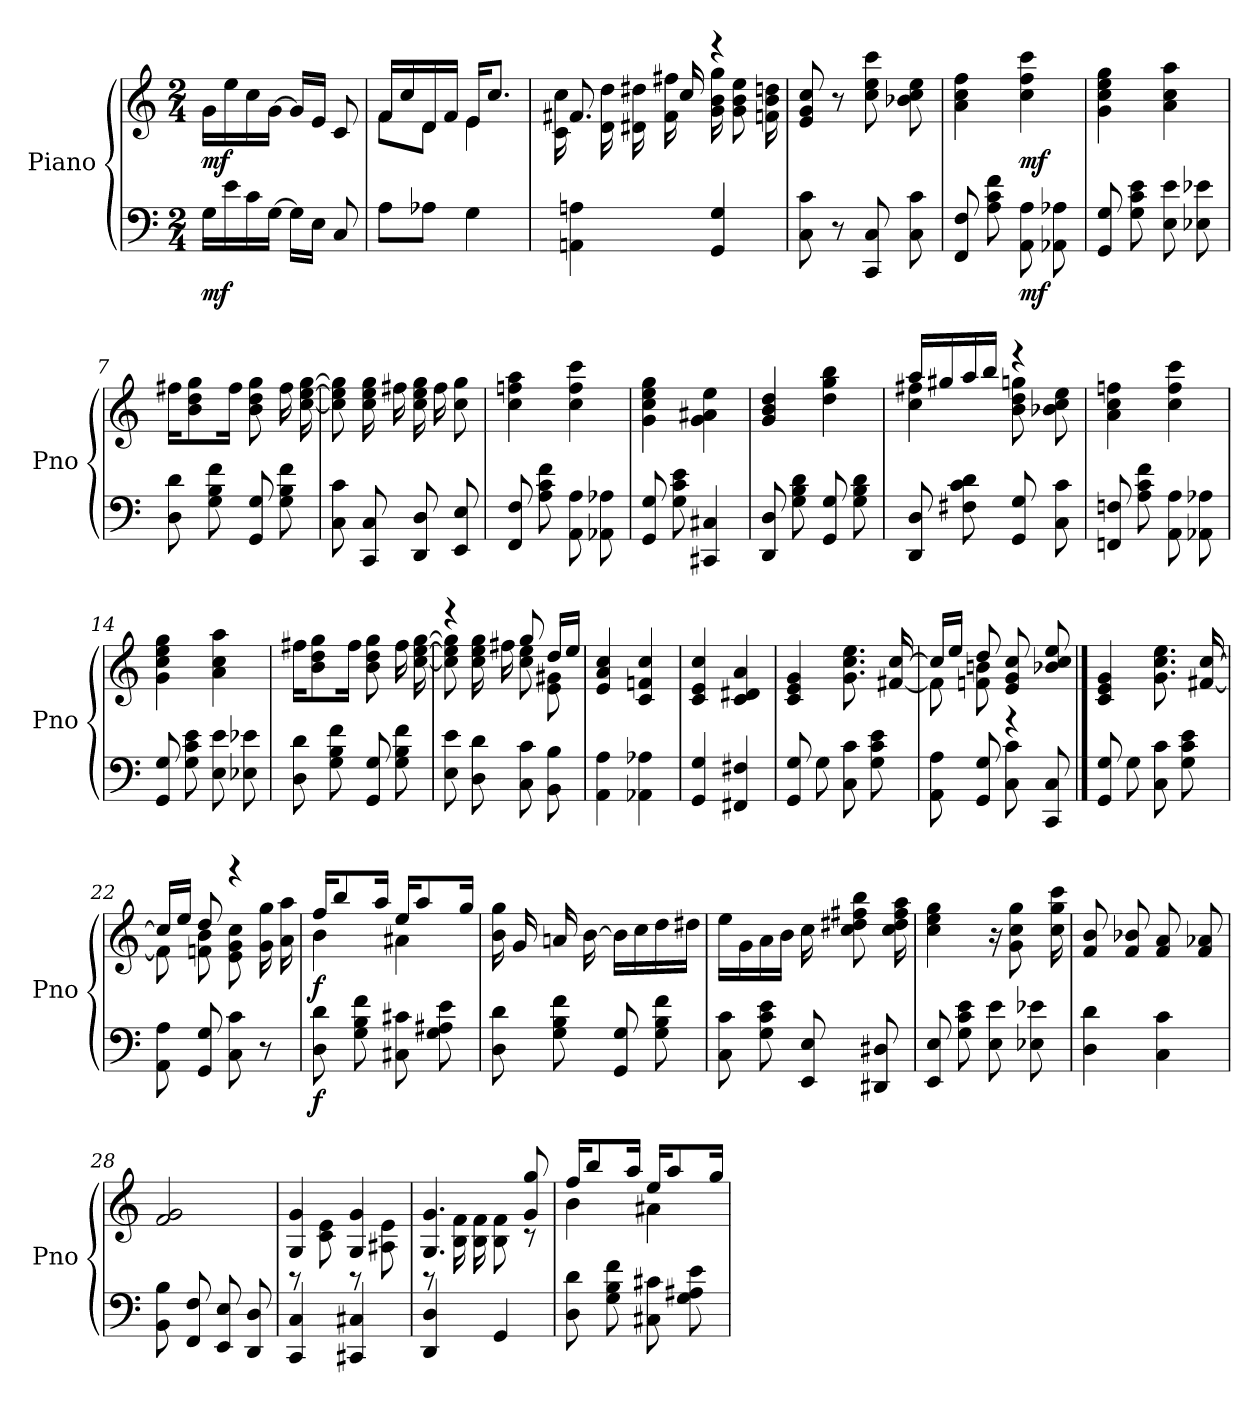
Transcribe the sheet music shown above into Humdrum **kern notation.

**kern	**dynam	**kern	**dynam
*part2	*part2	*part1	*part1
*staff2	*staff2	*staff1	*staff1
*I"Piano	*	*I"Piano	*
*I'Pno	*	*I'Pno	*
*clefF4	*	*clefG2	*
*k[]	*	*k[]	*
*M2/4	*	*M2/4	*
*MM100	*	*MM100	*
=1	=1	=1	=1
!	!LO:DY:b	!	!LO:DY:b
16G\LL	mf	16g\LL	mf
16e\	.	16ee\	.
16c\	.	16cc\	.
[16G\JJ	.	[16g\JJ	.
16G\LL]	.	16g/LL]	.
16E\JJ	.	16e/JJ	.
8C/	.	8c/	.
=2	=2	=2	=2
*	*	*^	*
8A\L	.	16f/LL	8f\L	.
.	.	16cc/	.	.
8A-X\J	.	16d/	8d\J	.
.	.	16f/JJ	.	.
4G\	.	16e/KL	4e\	.
.	.	8.cc/J	.	.
=3	=3	=3	=3	=3
4AAn\ 4An\	.	8.f#X/	16c\ 16cc\	.
.	.	.	16d\ 16dd\	.
.	.	.	16d#X\ 16dd#X\	.
.	.	16cc/	16f#\ 16ff#X\	.
4GG/ 4G/	.	4r	16g\ 16b\ 16gg\	.
.	.	.	8g\ 8b\ 8ee\	.
.	.	.	16fn\ 16b\ 16ddn\	.
*	*	*v	*v	*
=4	=4	=4	=4
8C\ 8c\	.	8e/ 8g/ 8cc/	.
8r	.	8r	.
8CC/ 8C/	.	8cc\ 8ee\ 8ccc\	.
8C\ 8c\	.	8b-X\ 8cc\ 8ee\	.
=5!|	=5!|	=5!|	=5!|
8FF/ 8F/	.	4a\ 4cc\ 4ff\	.
8A\ 8c\ 8f\	.	.	.
!	!LO:DY:b	!	!LO:DY:b
8AA\ 8A\	mf	4cc\ 4ff\ 4ccc\	mf
8AA-X\ 8A-X\	.	.	.
!!LO:LB:g=z
=6	=6	=6	=6
8GG/ 8G/	.	4g\ 4cc\ 4ee\ 4gg\	.
8G\ 8c\ 8e\	.	.	.
8E\ 8e\	.	4a\ 4cc\ 4aa\	.
8E-X\ 8e-X\	.	.	.
=7	=7	=7	=7
8D\ 8d\	.	16ff#X\KL	.
.	.	8b\ 8dd\ 8gg\	.
8G\ 8B\ 8f\	.	.	.
.	.	16ff#\Jk	.
8GG/ 8G/	.	8b\ 8dd\ 8gg\	.
8G\ 8B\ 8f\	.	16ff#\	.
.	.	[16cc\ [16ee\ [16gg\	.
=8	=8	=8	=8
8C\ 8c\	.	8cc\] 8ee\] 8gg\]	.
8CC/ 8C/	.	16cc\ 16ee\ 16gg\	.
.	.	16ff#X\	.
8DD/ 8D/	.	16cc\ 16ee\ 16gg\	.
.	.	16ff#\	.
8EE/ 8E/	.	8cc\ 8gg\	.
=9	=9	=9	=9
8FF/ 8F/	.	4cc\ 4ffn\ 4aa\	.
8A\ 8c\ 8f\	.	.	.
8AA\ 8A\	.	4cc\ 4ff\ 4ccc\	.
8AA-X\ 8A-X\	.	.	.
=10	=10	=10	=10
8GG/ 8G/	.	4g\ 4cc\ 4ee\ 4gg\	.
8G\ 8c\ 8e\	.	.	.
4CC#X/ 4C#X/	.	4g\ 4a#X\ 4ee\	.
=11	=11	=11	=11
8DD/ 8D/	.	4g/ 4b/ 4dd/	.
8G\ 8B\ 8d\	.	.	.
8GG/ 8G/	.	4dd\ 4gg\ 4bb\	.
8G\ 8B\ 8d\	.	.	.
!!LO:LB:g=z
=12	=12	=12	=12
*	*	*^	*
8DD/ 8D/	.	16aa/LL	4cc\ 4ff#X\	.
.	.	16gg#X/	.	.
8F#X\ 8c\ 8d\	.	16aa/	.	.
.	.	16bb/JJ	.	.
8GG/ 8G/	.	4r	8b\ 8dd\ 8ggn\	.
8C\ 8c\	.	.	8b-X\ 8cc\ 8ee\	.
*	*	*v	*v	*
=13	=13	=13	=13
8FFn/ 8Fn/	.	4a\ 4cc\ 4ffn\	.
8A\ 8c\ 8f\	.	.	.
8AA\ 8A\	.	4cc\ 4ff\ 4ccc\	.
8AA-X\ 8A-X\	.	.	.
=14	=14	=14	=14
8GG/ 8G/	.	4g\ 4cc\ 4ee\ 4gg\	.
8G\ 8c\ 8e\	.	.	.
8E\ 8e\	.	4a\ 4cc\ 4aa\	.
8E-X\ 8e-X\	.	.	.
=15	=15	=15	=15
8D\ 8d\	.	16ff#X\KL	.
.	.	8b\ 8dd\ 8gg\	.
8G\ 8B\ 8f\	.	.	.
.	.	16ff#\Jk	.
8GG/ 8G/	.	8b\ 8dd\ 8gg\	.
8G\ 8B\ 8f\	.	16ff#\	.
.	.	[16cc\ [16ee\ [16gg\	.
=16	=16	=16	=16
*	*	*^	*
8E\ 8e\	.	4r	8cc\] 8ee\] 8gg\]	.
8D\ 8d\	.	.	16cc\ 16ee\ 16gg\	.
.	.	.	16ff#X\	.
8C\ 8c\	.	8gg/	8cc\ 8ee\	.
8BB\ 8B\	.	16dd/LL	8e\ 8g#X\	.
.	.	16ee/JJ	.	.
*	*	*v	*v	*
=17	=17	=17	=17
4AA\ 4A\	.	4e/ 4a/ 4cc/	.
4AA-X\ 4A-X\	.	4c/ 4fn/ 4cc/	.
=18	=18	=18	=18
4GG/ 4G/	.	4c/ 4e/ 4cc/	.
4FF#X/ 4F#X/	.	4c/ 4d#X/ 4a/	.
!!LO:LB:g=z
=19	=19	=19	=19
8GG/ 8G/	.	4c/ 4e/ 4g/	.
8G\	.	.	.
8C\ 8c\	.	8.g\ 8.cc\ 8.ee\	.
8G\ 8c\ 8e\	.	.	.
.	.	[16f#X/ [16cc/	.
=20	=20	=20	=20
*	*	*^	*
8AA\ 8A\	.	16cc/LL]	8f#\]	.
.	.	16ee/JJ	.	.
8GG/ 8G/	.	8dd/	8fn\ 8bn\	.
8C\ 8c\	.	8e/ 8g/ 8cc/	4r	.
8CC/ 8C/	.	8b-X/ 8cc/ 8ee/	.	.
*	*	*v	*v	*
==21	==21	==21	==21
8GG/ 8G/	.	4c/ 4e/ 4g/	.
8G\	.	.	.
8C\ 8c\	.	8.g\ 8.cc\ 8.ee\	.
8G\ 8c\ 8e\	.	.	.
.	.	[16f#X/ [16cc/	.
=22	=22	=22	=22
*	*	*^	*
8AA\ 8A\	.	16cc/LL]	8f#\]	.
.	.	16ee/JJ	.	.
8GG/ 8G/	.	8dd/	8fn\ 8b\	.
8C\ 8c\	.	4r	8e\ 8g\ 8cc\	.
8r	.	.	16g\ 16gg\	.
.	.	.	16a\ 16aa\	.
=23!|	=23!|	=23!|	=23!|	=23!|
!	!LO:DY:b	!	!	!LO:DY:b
8D\ 8d\	f	16ff/KL	4b\	f
.	.	8bb/	.	.
8G\ 8B\ 8f\	.	.	.	.
.	.	16aa/Jk	.	.
8C#X\ 8c#X\	.	16ee/KL	4a#X\	.
.	.	8aa/	.	.
8G\ 8A#X\ 8e\	.	.	.	.
.	.	16gg/Jk	.	.
*	*	*v	*v	*
!!LO:LB:g=z
=24	=24	=24	=24
8D\ 8d\	.	16b\ 16gg\	.
.	.	16g/	.
8G\ 8B\ 8f\	.	16an/	.
.	.	[16b\	.
8GG/ 8G/	.	16b\LL]	.
.	.	16cc\	.
8G\ 8B\ 8f\	.	16dd\	.
.	.	16dd#X\JJ	.
=25	=25	=25	=25
8C\ 8c\	.	16ee\LL	.
.	.	16g\	.
8G\ 8c\ 8e\	.	16a\	.
.	.	16b\JJ	.
8EE/ 8E/	.	16cc\	.
.	.	8cc\ 8dd#X\ 8ff#X\ 8bb\	.
8DD#X/ 8D#X/	.	.	.
.	.	16cc\ 16dd#\ 16ff#\ 16aa\	.
=26	=26	=26	=26
8EE/ 8E/	.	4cc\ 4ee\ 4gg\	.
8G\ 8c\ 8e\	.	.	.
8E\ 8e\	.	16r	.
.	.	8g\ 8cc\ 8gg\	.
8E-X\ 8e-X\	.	.	.
.	.	16cc\ 16gg\ 16ccc\	.
=27	=27	=27	=27
4D\ 4d\	.	8f/ 8b/	.
.	.	8f/ 8b-X/	.
4C\ 4c\	.	8f/ 8a/	.
.	.	8f/ 8a-X/	.
=28	=28	=28	=28
8BB\ 8B\	.	2f/ 2g/	.
8FF/ 8F/	.	.	.
8EE/ 8E/	.	.	.
8DD/ 8D/	.	.	.
=29	=29	=29	=29
*	*	*^	*
4CC/ 4C/	.	4G/ 4g/	8r	.
.	.	.	8c\ 8e\	.
4CC#X/ 4C#X/	.	4G/ 4g/	8r	.
.	.	.	8A#X\ 8e\	.
!!LO:LB:g=z	!!
=30	=30	=30	=30	=30
4DD/ 4D/	.	4.G/ 4.g/	8r	.
.	.	.	16B\ 16f\	.
.	.	.	16B\ 16f\	.
4GG/	.	.	8B\ 8f\	.
.	.	8g/ 8gg/	8r	.
=31	=31	=31	=31	=31
8D\ 8d\	.	16ff/KL	4b\	.
.	.	8bb/	.	.
8G\ 8B\ 8f\	.	.	.	.
.	.	16aa/Jk	.	.
8C#X\ 8c#X\	.	16ee/KL	4a#X\	.
.	.	8aa/	.	.
8G\ 8A#X\ 8e\	.	.	.	.
.	.	16gg/Jk	.	.
*	*	*v	*v	*
=	=	=	=
*-	*-	*-	*-
